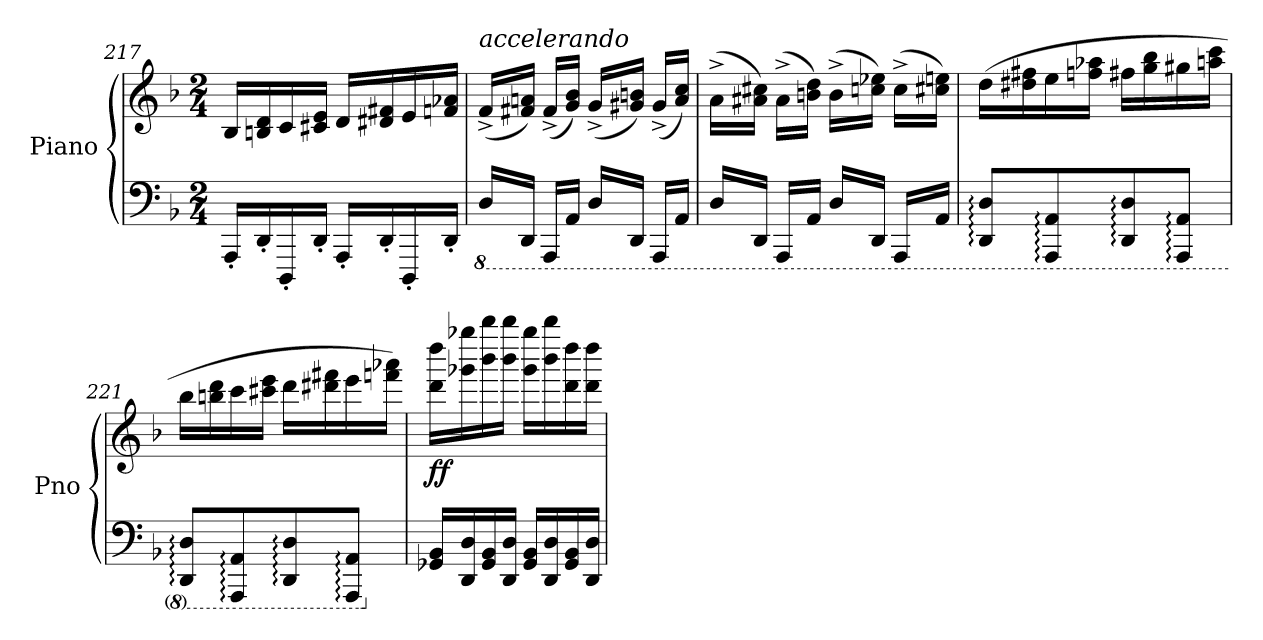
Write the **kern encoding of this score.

**kern	**kern	**dynam
*part1	*part1	*part1
*staff2	*staff1	*staff1/2
*I"Piano	*	*
*I'Pno	*	*
!!LO:LB:g=z
*clefF4	*clefG2	*
*k[b-]	*k[b-]	*
*M2/4	*M2/4	*
=217	=217	=217
16AAA'/LL	16B-/LL	.
16DD'/	16Bn/ 16d/	.
16DDD'/	16c/	.
16DD'/JJ	16c#X/ 16e/JJ	.
16AAA'/LL	16d/LL	.
16DD'/	16d#X/ 16f#X/	.
16DDD'/	16e/	.
16DD'/JJ	16fn/ 16a-X/JJ	.
=218	=218	=218
*8ba	*	*
!	!LO:TX:a:i:t=accelerando	!
16DD/LL	(16f^/LL	.
16DDD/JJ	16f#X/ 16an/JJ)	.
16AAAA/LL	(16f#^/LL	.
16AAA/JJ	16g/ 16b-/JJ)	.
16DD/LL	(16g^/LL	.
16DDD/JJ	16g#X/ 16bn/JJ)	.
16AAAA/LL	(16g#^/LL	.
16AAA/JJ	16a/ 16cc/JJ)	.
=219	=219	=219
16DD/LL	(16a^\LL	.
16DDD/JJ	16a#X\ 16cc#X\JJ)	.
16AAAA/LL	(16a#^\LL	.
16AAA/JJ	16bn\ 16dd\JJ)	.
16DD/LL	(16b^\LL	.
16DDD/JJ	16ccn\ 16ee-X\JJ)	.
16AAAA/LL	(16cc^\LL	.
16AAA/JJ	16cc#X\ 16een\JJ)	.
!!LO:PB:g=z
=220	=220	=220
8DDD/: 8DD/:L	(16dd\LL	.
.	16dd#X\ 16ff#X\	.
8AAAA/: 8AAA/:	16ee\	.
.	16ffn\ 16aa-X\JJ	.
8DDD/: 8DD/:	16ff#X\LL	.
.	16gg\ 16bb-\	.
8AAAA/: 8AAA/:J	16gg#X\	.
.	16aan\ 16ccc\JJ	.
=221	=221	=221
8DDD/: 8DD/:L	16bb-\LL	.
.	16bbn\ 16ddd\	.
8AAAA/: 8AAA/:	16ccc\	.
.	16ccc#X\ 16eee\JJ	.
8DDD/: 8DD/:	16ddd\LL	.
.	16ddd#X\ 16fff#X\	.
8AAAA/: 8AAA/:J	16eee\	.
.	16fffn\ 16aaa-X\JJ)	.
=222	=222	=222
*X8ba	*	*
!	!	!LO:DY:b
16GG-X/ 16BB-/LL	16ddd\ 16dddd\LL	ff
16DD/ 16D/	16ggg-X\ 16gggg-X\	.
16GG-/ 16BB-/	16bbb-\ 16bbbb-\	.
16DD/ 16D/JJ	16bbb-\ 16bbbb-\JJ	.
16GG-/ 16BB-/LL	16ggg-\ 16gggg-\LL	.
16DD/ 16D/	16bbb-\ 16bbbb-\	.
16GG-/ 16BB-/	16ddd\ 16dddd\	.
16DD/ 16D/JJ	16ddd\ 16dddd\JJ	.
=	=	=
*-	*-	*-
